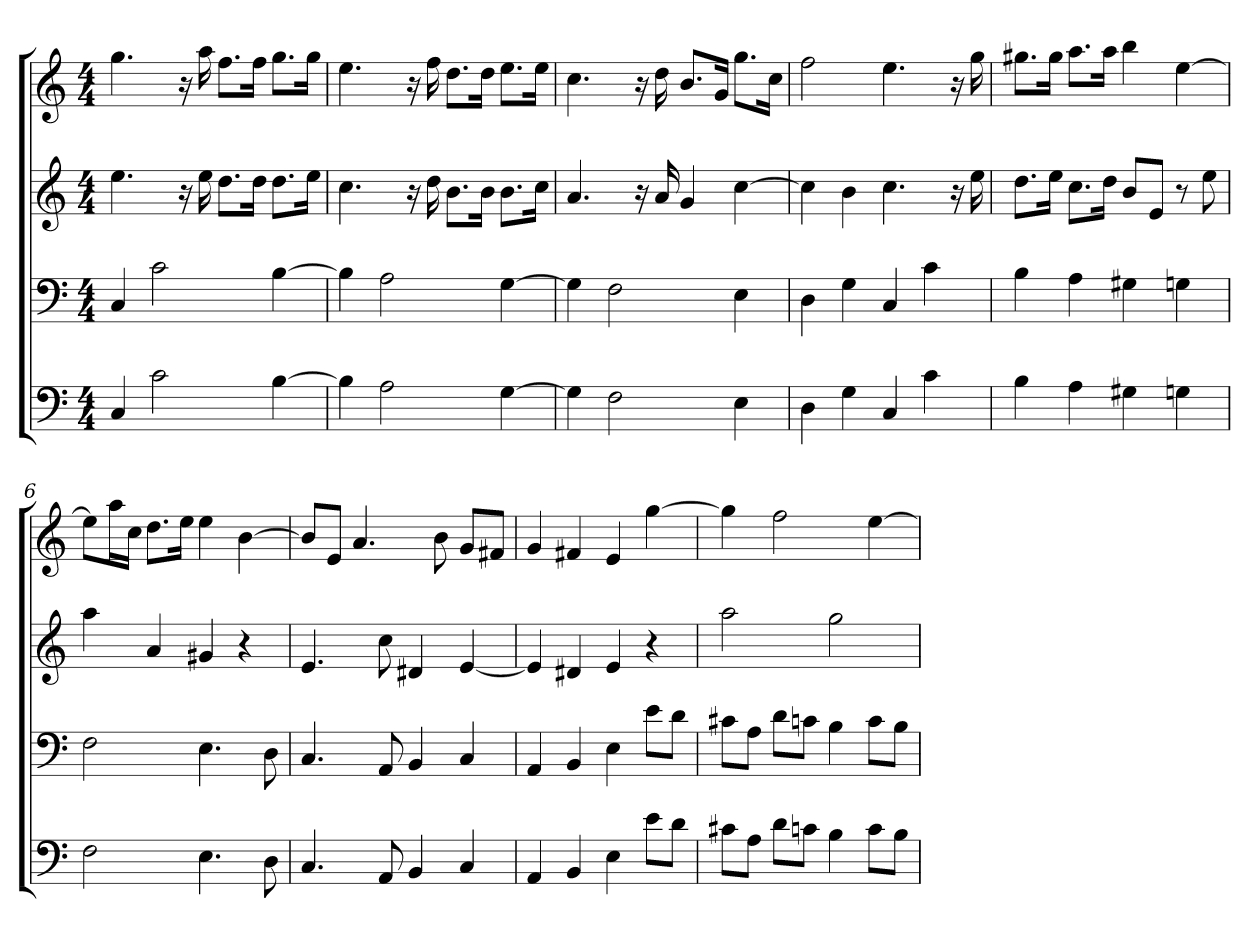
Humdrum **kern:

**kern	**kern	**kern	**kern
*part4	*part3	*part2	*part1
*staff4	*staff3	*staff2	*staff1
*k[]	*k[]	*k[]	*k[]
*C:	*C:	*C:	*C:
*M4/4	*M4/4	*M4/4	*M4/4
=1	=1	=1	=1
4C	4C	4.ee	4.gg
2c	2c	.	.
.	.	16r	16r
.	.	16ee	16aa
.	.	8.ddL	8.ffL
.	.	16ddJk	16ffJk
[4B	[4B	8.ddL	8.ggL
.	.	16eeJk	16ggJk
=2	=2	=2	=2
4B]	4B]	4.cc	4.ee
2A	2A	.	.
.	.	16r	16r
.	.	16dd	16ff
.	.	8.bL	8.ddL
.	.	16bJk	16ddJk
[4G	[4G	8.bL	8.eeL
.	.	16ccJk	16eeJk
=3	=3	=3	=3
4G]	4G]	4.a	4.cc
2F	2F	.	.
.	.	16r	16r
.	.	16a	16dd
.	.	4g	8.bL
.	.	.	16gJk
4E	4E	[4cc	8.ggL
.	.	.	16ccJk
=4	=4	=4	=4
4D	4D	4cc]	2ff
4G	4G	4b	.
4C	4C	4.cc	4.ee
4c	4c	.	.
.	.	16r	16r
.	.	16ee	16gg
=5	=5	=5	=5
4B	4B	8.ddL	8.gg#XL
.	.	16eeJk	16gg#Jk
4A	4A	8.ccL	8.aaL
.	.	16ddJk	16aaJk
4G#X	4G#X	8bL	4bb
.	.	8eJ	.
4Gn	4Gn	8r	[4ee
.	.	8ee	.
=6	=6	=6	=6
2F	2F	4aa	8eeL]
.	.	.	16aaL
.	.	.	16ccJJ
.	.	4a	8.ddL
.	.	.	16eeJk
4.E	4.E	4g#X	4ee
.	.	4r	[4b
8D	8D	.	.
=7	=7	=7	=7
4.C	4.C	4.e	8bL]
.	.	.	8eJ
.	.	.	4.a
8AA	8AA	8cc	.
4BB	4BB	4d#X	.
.	.	.	8b
4C	4C	[4e	8gL
.	.	.	8f#XJ
=8	=8	=8	=8
4AA	4AA	4e]	4g
4BB	4BB	4d#X	4f#X
4E	4E	4e	4e
8eL	8eL	4r	[4gg
8dJ	8dJ	.	.
=9	=9	=9	=9
8c#XL	8c#XL	2aa	4gg]
8AJ	8AJ	.	.
8dL	8dL	.	2ff
8cnJ	8cnJ	.	.
4B	4B	2gg	.
8cL	8cL	.	[4ee
8BJ	8BJ	.	.
=	=	=	=
*-	*-	*-	*-
